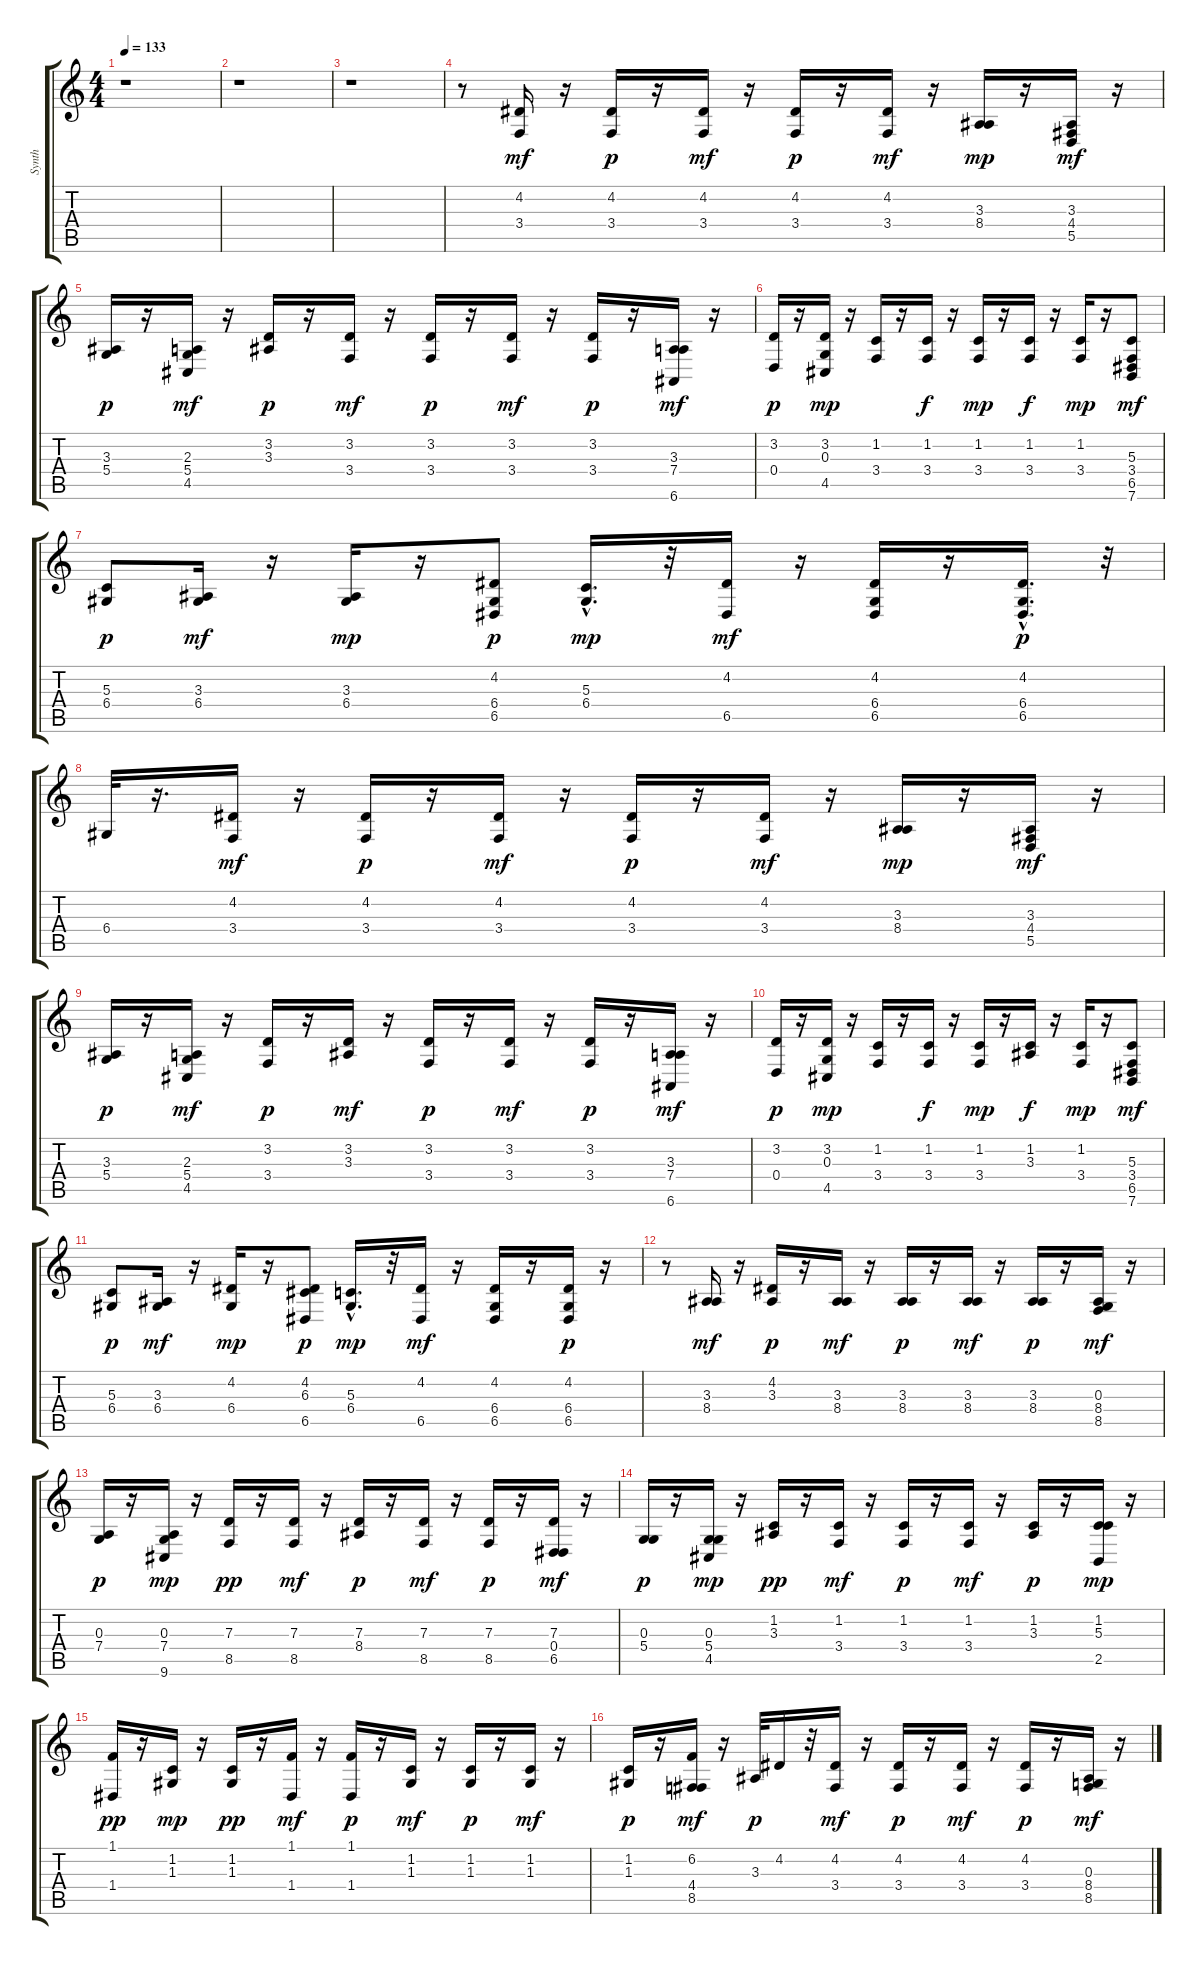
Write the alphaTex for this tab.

\track ("Synth" "Synth") {instrument lead3calliope}
\staff {score tabs}
\tuning (E4 B3 G3 D3 A2 E2) {hide}
\ts (4 4)
\tempo 133
\clef g2
\ks c
r.1{dy mp} |
r.1 |
r.1 |
r.8 (4.2 3.4).16{dy mf} r.16 (4.2 3.4).16{dy p} r.16 (4.2 3.4).16{dy mf} r.16 (4.2 3.4).16{dy p} r.16 (4.2 3.4).16{dy mf} r.16 (3.3 8.4).16{dy mp} r.16 (3.3 4.4 5.5).16{dy mf} r.16 |
(3.3 5.4).16{dy p} r.16 (2.3 5.4 4.5).16{dy mf} r.16 (3.2 3.3).16{dy p} r.16 (3.2 3.4).16{dy mf} r.16 (3.2 3.4).16{dy p} r.16 (3.2 3.4).16{dy mf} r.16 (3.2 3.4).16{dy p} r.16 (3.3 7.4 6.6).16{dy mf} r.16 |
(3.2 0.4).16{dy p} r.16 (3.2 0.3 4.5).16{dy mp} r.16 (1.2 3.4).16 r.16 (1.2 3.4).16{dy f} r.16 (1.2 3.4).16{dy mp} r.16 (1.2 3.4).16{dy f} r.16 (1.2 3.4).16{dy mp} r.16 (5.3 3.4 6.5 7.6).8{dy mf} |
(5.3 6.4).8{dy p} (3.3 6.4).16{dy mf} r.16 (3.3 6.4).16{dy mp} r.16 (4.2 6.4 6.5).8{dy p} (5.3{hac} 6.4).16{d dy mp} r.32 (4.2 6.5).16{dy mf} r.16 (4.2 6.4 6.5).16 r.16 (4.2{hac} 6.4 6.5).16{d dy p} r.32 |
6.4.32 r.16{d} (4.2 3.4).16{dy mf} r.16 (4.2 3.4).16{dy p} r.16 (4.2 3.4).16{dy mf} r.16 (4.2 3.4).16{dy p} r.16 (4.2 3.4).16{dy mf} r.16 (3.3 8.4).16{dy mp} r.16 (3.3 4.4 5.5).16{dy mf} r.16 |
(3.3 5.4).16{dy p} r.16 (2.3 5.4 4.5).16{dy mf} r.16 (3.2 3.4).16{dy p} r.16 (3.2 3.3).16{dy mf} r.16 (3.2 3.4).16{dy p} r.16 (3.2 3.4).16{dy mf} r.16 (3.2 3.4).16{dy p} r.16 (3.3 7.4 6.6).16{dy mf} r.16 |
(3.2 0.4).16{dy p} r.16 (3.2 0.3 4.5).16{dy mp} r.16 (1.2 3.4).16 r.16 (1.2 3.4).16{dy f} r.16 (1.2 3.4).16{dy mp} r.16 (1.2 3.3).16{dy f} r.16 (1.2 3.4).16{dy mp} r.16 (5.3 3.4 6.5 7.6).8{dy mf} |
(5.3 6.4).8{dy p} (3.3 6.4).16{dy mf} r.16 (4.2 6.4).16{dy mp} r.16 (4.2 6.3 6.5).8{dy p} (5.3{hac} 6.4).16{d dy mp} r.32 (4.2 6.5).16{dy mf} r.16 (4.2 6.4 6.5).16 r.16 (4.2 6.4 6.5).16{dy p} r.16 |
r.8 (3.3 8.4).16{dy mf} r.16 (4.2 3.3).16{dy p} r.16 (3.3 8.4).16{dy mf} r.16 (3.3 8.4).16{dy p} r.16 (3.3 8.4).16{dy mf} r.16 (3.3 8.4).16{dy p} r.16 (0.3 8.4 8.5).16{dy mf} r.16 |
(0.3 7.4).16{dy p} r.16 (0.3 7.4 9.6).16{dy mp} r.16 (7.3 8.5).16{dy pp} r.16 (7.3 8.5).16{dy mf} r.16 (7.3 8.4).16{dy p} r.16 (7.3 8.5).16{dy mf} r.16 (7.3 8.5).16{dy p} r.16 (7.3 0.4 6.5).16{dy mf} r.16 |
(0.3 5.4).16{dy p} r.16 (0.3 5.4 4.5).16{dy mp} r.16 (1.2 3.3).16{dy pp} r.16 (1.2 3.4).16{dy mf} r.16 (1.2 3.4).16{dy p} r.16 (1.2 3.4).16{dy mf} r.16 (1.2 3.3).16{dy p} r.16 (1.2 5.3 2.5).16{dy mp} r.16 |
(1.1 1.4).16{dy pp} r.16 (1.2 1.3).16{dy mp} r.16 (1.2 1.3).16{dy pp} r.16 (1.1 1.4).16{dy mf} r.16 (1.1 1.4).16{dy p} r.16 (1.2 1.3).16{dy mf} r.16 (1.2 1.3).16{dy p} r.16 (1.2 1.3).16{dy mf} r.16 |
(1.2 1.3).16{dy p} r.16 (6.2 4.4 8.5).16{dy mf} r.16 3.3.32{dy p} 4.2.16 r.32 (4.2 3.4).16{dy mf} r.16 (4.2 3.4).16{dy p} r.16 (4.2 3.4).16{dy mf} r.16 (4.2 3.4).16{dy p} r.16 (0.3 8.4 8.5).16{dy mf} r.16
